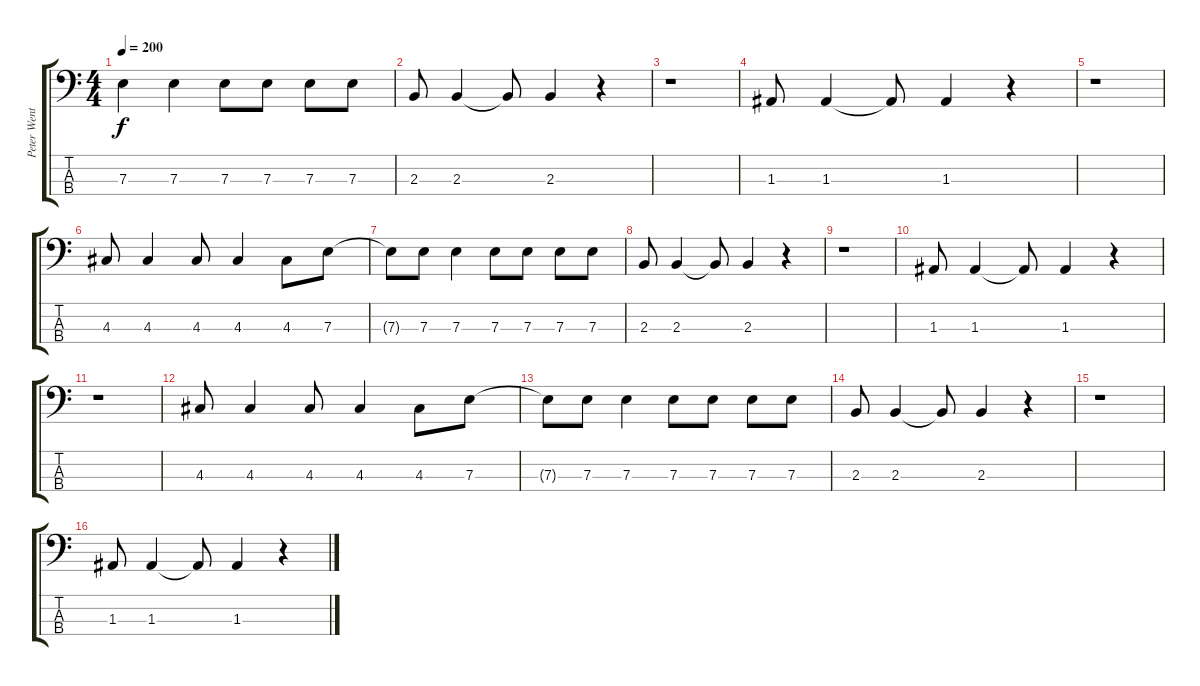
\track ("Peter Wentz (Bass)" "Peter Went") {instrument electricbasspick}
\staff {score tabs}
\tuning (G2 D2 A1 E1) {hide}
\ts (4 4)
\tempo 200
\clef f4
\ks c
7.3{t}.4{dy f} 7.3.4 7.3.8 7.3.8 7.3.8 7.3.8 |
2.3.8 2.3.4 2.3{t}.8 2.3.4 r.4 |
r.1 |
1.3.8 1.3.4 1.3{t}.8 1.3.4 r.4 |
r.1 |
4.3.8 4.3.4 4.3.8 4.3.4 4.3.8 7.3.8 |
7.3{t}.8 7.3.8 7.3.4 7.3.8 7.3.8 7.3.8 7.3.8 |
2.3.8 2.3.4 2.3{t}.8 2.3.4 r.4 |
r.1 |
1.3.8 1.3.4 1.3{t}.8 1.3.4 r.4 |
r.1 |
4.3.8 4.3.4 4.3.8 4.3.4 4.3.8 7.3.8 |
7.3{t}.8 7.3.8 7.3.4 7.3.8 7.3.8 7.3.8 7.3.8 |
2.3.8 2.3.4 2.3{t}.8 2.3.4 r.4 |
r.1 |
1.3.8 1.3.4 1.3{t}.8 1.3.4 r.4
